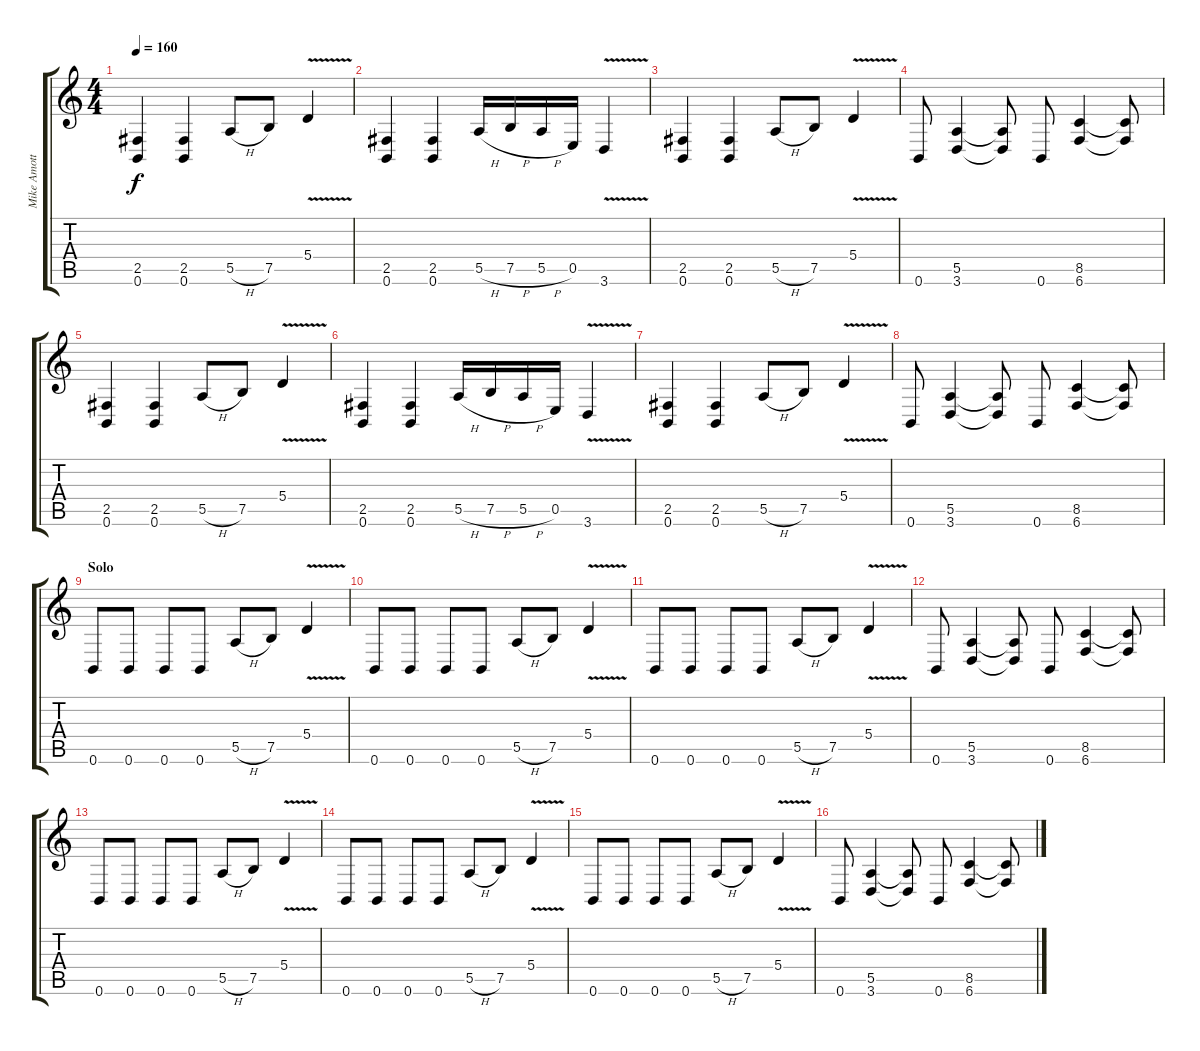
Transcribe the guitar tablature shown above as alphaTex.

\track ("Mike Amott" "Mike Amott") {instrument distortionguitar}
\staff {score tabs}
\tuning (B3 Gb3 D3 A2 E2 B1) {hide}
\ts (4 4)
\tempo 160
\clef g2
\ks c
(2.5 0.6).4{dy f} (2.5 0.6).4 5.5{h}.8 7.5.8 5.4{v}.4 |
(2.5 0.6).4 (2.5 0.6).4 5.5{h}.16 7.5{h}.16 5.5{h}.16 0.5.16 3.6{v}.4 |
(2.5 0.6).4 (2.5 0.6).4 5.5{h}.8 7.5.8 5.4{v}.4 |
0.6.8 (5.5 3.6).4 (5.5{t} 3.6{t}).8 0.6.8 (8.5 6.6).4 (8.5{t} 6.6{t}).8 |
(2.5 0.6).4 (2.5 0.6).4 5.5{h}.8 7.5.8 5.4{v}.4 |
(2.5 0.6).4 (2.5 0.6).4 5.5{h}.16 7.5{h}.16 5.5{h}.16 0.5.16 3.6{v}.4 |
(2.5 0.6).4 (2.5 0.6).4 5.5{h}.8 7.5.8 5.4{v}.4 |
0.6.8 (5.5 3.6).4 (5.5{t} 3.6{t}).8 0.6.8 (8.5 6.6).4 (8.5{t} 6.6{t}).8 |
\section ("" "Solo")
0.6.8 0.6.8 0.6.8 0.6.8 5.5{h}.8 7.5.8 5.4{v}.4 |
0.6.8 0.6.8 0.6.8 0.6.8 5.5{h}.8 7.5.8 5.4{v}.4 |
0.6.8 0.6.8 0.6.8 0.6.8 5.5{h}.8 7.5.8 5.4{v}.4 |
0.6.8 (5.5 3.6).4 (5.5{t} 3.6{t}).8 0.6.8 (8.5 6.6).4 (8.5{t} 6.6{t}).8 |
0.6.8 0.6.8 0.6.8 0.6.8 5.5{h}.8 7.5.8 5.4{v}.4 |
0.6.8 0.6.8 0.6.8 0.6.8 5.5{h}.8 7.5.8 5.4{v}.4 |
0.6.8 0.6.8 0.6.8 0.6.8 5.5{h}.8 7.5.8 5.4{v}.4 |
0.6.8 (5.5 3.6).4 (5.5{t} 3.6{t}).8 0.6.8 (8.5 6.6).4 (8.5{t} 6.6{t}).8
